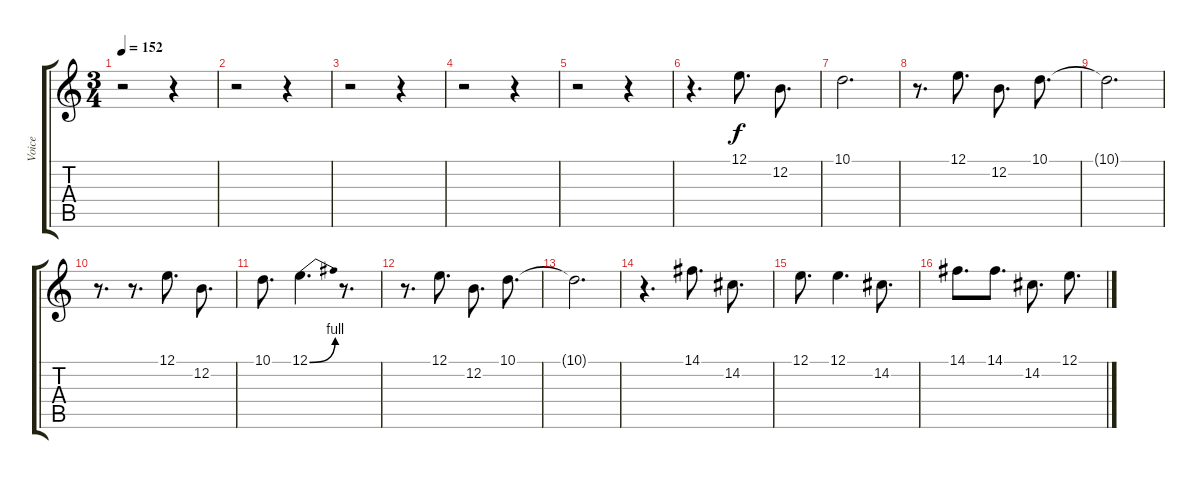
\track ("Voice" "Voice") {instrument lead8bassandlead}
\staff {score tabs}
\tuning (E4 B3 G3 D3 A2 E2) {hide}
\ts (3 4)
\tempo 152
\clef g2
\ks c
r.2{dy f} r.4 |
r.2 r.4 |
r.2 r.4 |
r.2 r.4 |
r.2 r.4 |
r.4{d} 12.1.8{d} 12.2.8{d} |
10.1.2{d} |
r.8{d} 12.1.8{d} 12.2.8{d} 10.1.8{d} |
10.1{t}.2{d} |
r.8{d} r.8{d} 12.1.8{d} 12.2.8{d} |
10.1.8{d} 12.1{be (bend 0 0 60 4)}.4{d} r.8{d} |
r.8{d} 12.1.8{d} 12.2.8{d} 10.1.8{d} |
10.1{t}.2{d} |
r.4{d} 14.1.8{d} 14.2.8{d} |
12.1.8{d} 12.1.4{d} 14.2.8{d} |
14.1.8{d} 14.1.8{d} 14.2.8{d} 12.1.8{d}
